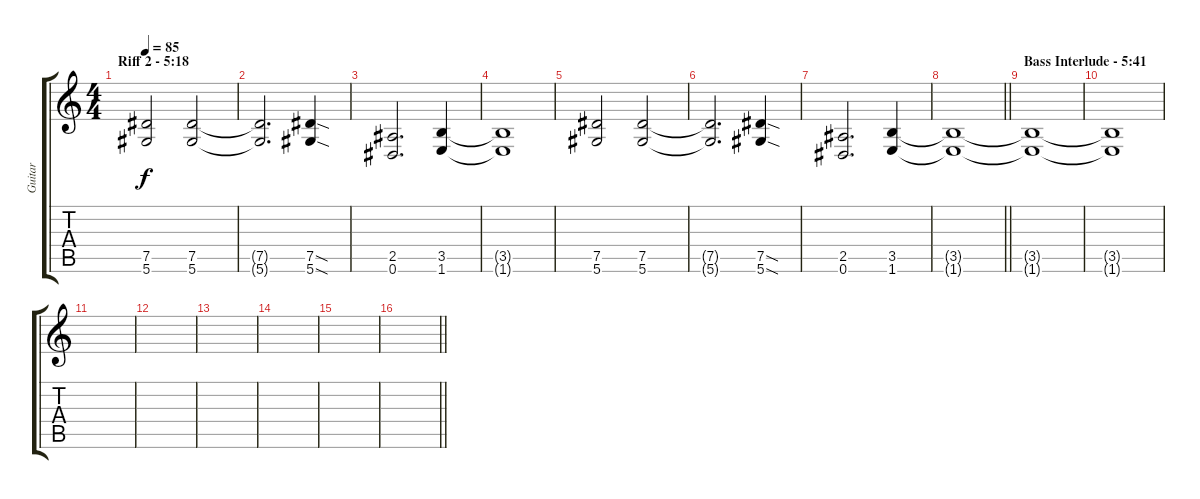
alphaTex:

\track ("Guitar" "Guitar") {instrument distortionguitar}
\staff {score tabs}
\tuning (Eb4 Bb3 Gb3 Db3 Ab2 Eb2) {hide}
\ts (4 4)
\section ("" "Riff 2 - 5:18")
\tempo 85
\clef g2
\ks c
(7.5 5.6).2{dy f} (7.5 5.6).2 |
(7.5{t} 5.6{t}).2{d} (7.5{sod} 5.6{sod}).4 |
(2.5 0.6).2{d} (3.5 1.6).4 |
(3.5{t} 1.6{t}).1 |
(7.5 5.6).2 (7.5 5.6).2 |
(7.5{t} 5.6{t}).2{d} (7.5{sod} 5.6{sod}).4 |
(2.5 0.6).2{d} (3.5 1.6).4 |
\barLineRight lightlight
(3.5{t} 1.6{t}).1 |
\section ("" "Bass Interlude - 5:41")
(3.5{t} 1.6{t}).1{volume 2} |
(3.5{t} 1.6{t}).1 |
|
|
|
|
|
\barLineRight lightlight
